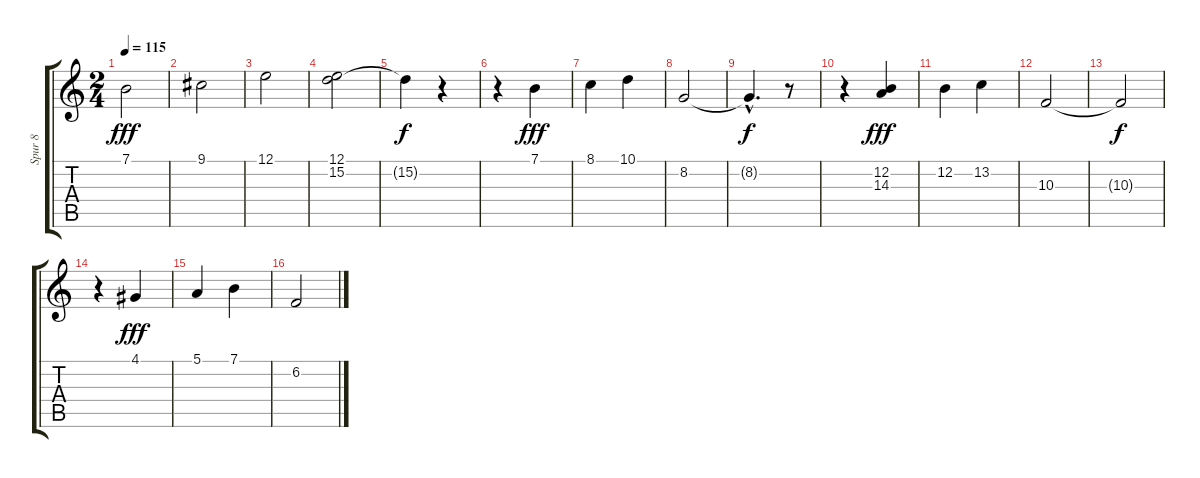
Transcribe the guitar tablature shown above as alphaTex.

\track ("Spur 8" "Spur 8") {instrument choiraahs}
\staff {score tabs}
\tuning (E4 B3 G3 D3 A2 E2) {hide}
\ts (2 4)
\tempo 115
\clef g2
\ks c
7.1.2{dy fff} |
9.1.2 |
12.1.2 |
(12.1 15.2).2 |
15.2{t}.4{dy f} r.4 |
r.4 7.1.4{dy fff} |
8.1.4 10.1.4 |
8.2.2 |
8.2{hac t}.4{d dy f} r.8 |
r.4 (12.2 14.3).4{dy fff} |
12.2.4 13.2.4 |
10.3.2 |
10.3{t}.2{dy f} |
r.4 4.1.4{dy fff} |
5.1.4 7.1.4 |
6.2.2
